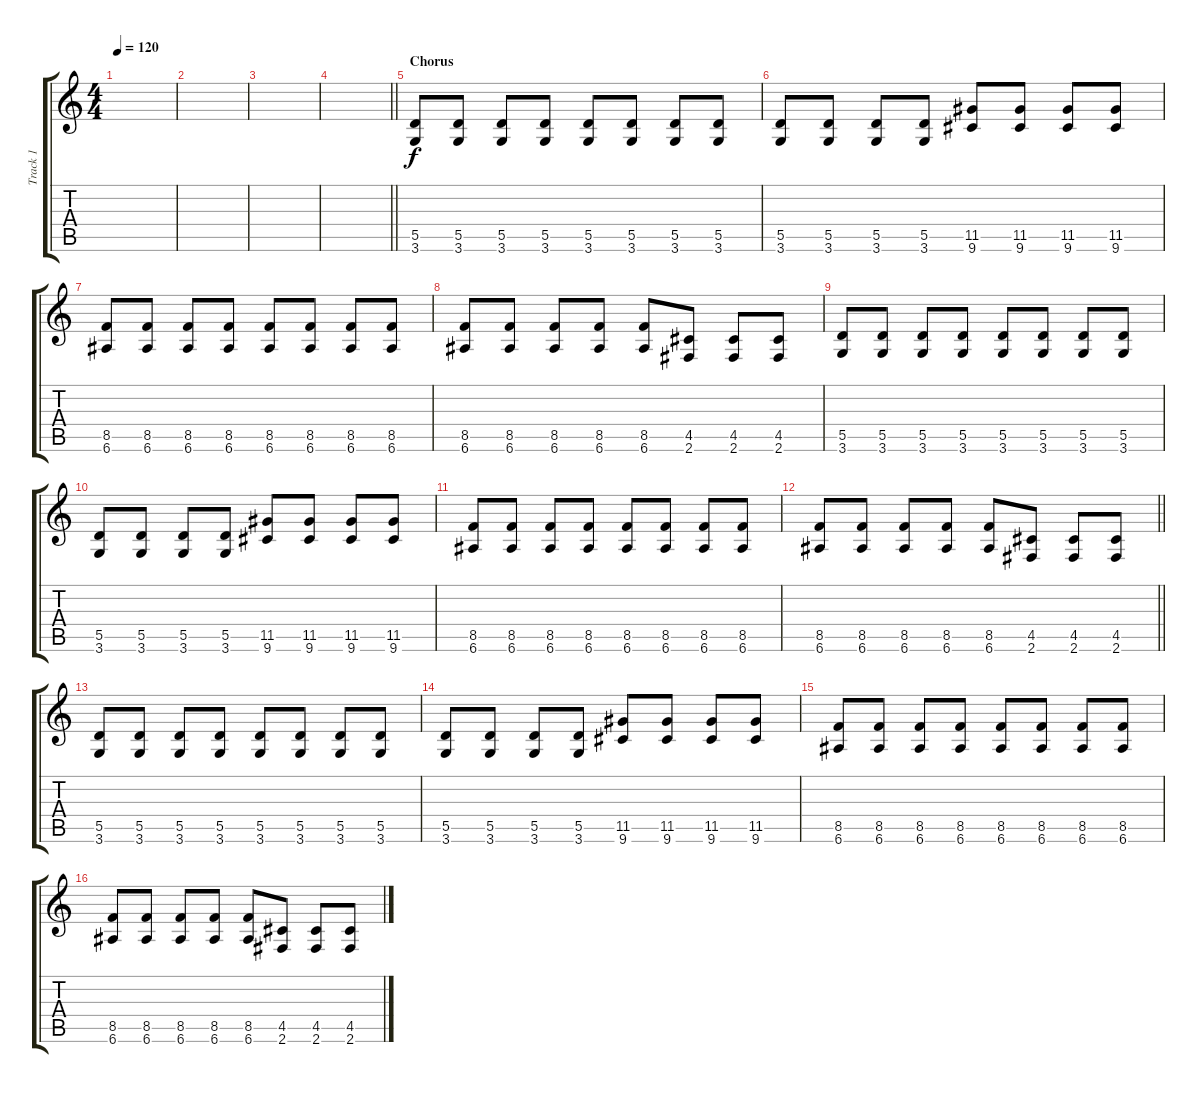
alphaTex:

\track ("Track 1" "Track 1") {instrument overdrivenguitar}
\staff {score tabs}
\tuning (E4 B3 G3 D3 A2 E2) {hide}
\ts (4 4)
\tempo 120
\clef g2
\ks c
|
|
|
\barLineRight lightlight
|
\section ("" "Chorus")
(5.5 3.6).8 (5.5 3.6).8 (5.5 3.6).8 (5.5 3.6).8 (5.5 3.6).8 (5.5 3.6).8 (5.5 3.6).8 (5.5 3.6).8 |
(5.5 3.6).8 (5.5 3.6).8 (5.5 3.6).8 (5.5 3.6).8 (11.5 9.6).8 (11.5 9.6).8 (11.5 9.6).8 (11.5 9.6).8 |
(8.5 6.6).8 (8.5 6.6).8 (8.5 6.6).8 (8.5 6.6).8 (8.5 6.6).8 (8.5 6.6).8 (8.5 6.6).8 (8.5 6.6).8 |
(8.5 6.6).8 (8.5 6.6).8 (8.5 6.6).8 (8.5 6.6).8 (8.5 6.6).8 (4.5 2.6).8 (4.5 2.6).8 (4.5 2.6).8 |
(5.5 3.6).8 (5.5 3.6).8 (5.5 3.6).8 (5.5 3.6).8 (5.5 3.6).8 (5.5 3.6).8 (5.5 3.6).8 (5.5 3.6).8 |
(5.5 3.6).8 (5.5 3.6).8 (5.5 3.6).8 (5.5 3.6).8 (11.5 9.6).8 (11.5 9.6).8 (11.5 9.6).8 (11.5 9.6).8 |
(8.5 6.6).8 (8.5 6.6).8 (8.5 6.6).8 (8.5 6.6).8 (8.5 6.6).8 (8.5 6.6).8 (8.5 6.6).8 (8.5 6.6).8 |
\barLineRight lightlight
(8.5 6.6).8 (8.5 6.6).8 (8.5 6.6).8 (8.5 6.6).8 (8.5 6.6).8 (4.5 2.6).8 (4.5 2.6).8 (4.5 2.6).8 |
(5.5 3.6).8 (5.5 3.6).8 (5.5 3.6).8 (5.5 3.6).8 (5.5 3.6).8 (5.5 3.6).8 (5.5 3.6).8 (5.5 3.6).8 |
(5.5 3.6).8 (5.5 3.6).8 (5.5 3.6).8 (5.5 3.6).8 (11.5 9.6).8 (11.5 9.6).8 (11.5 9.6).8 (11.5 9.6).8 |
(8.5 6.6).8 (8.5 6.6).8 (8.5 6.6).8 (8.5 6.6).8 (8.5 6.6).8 (8.5 6.6).8 (8.5 6.6).8 (8.5 6.6).8 |
(8.5 6.6).8 (8.5 6.6).8 (8.5 6.6).8 (8.5 6.6).8 (8.5 6.6).8 (4.5 2.6).8 (4.5 2.6).8 (4.5 2.6).8
